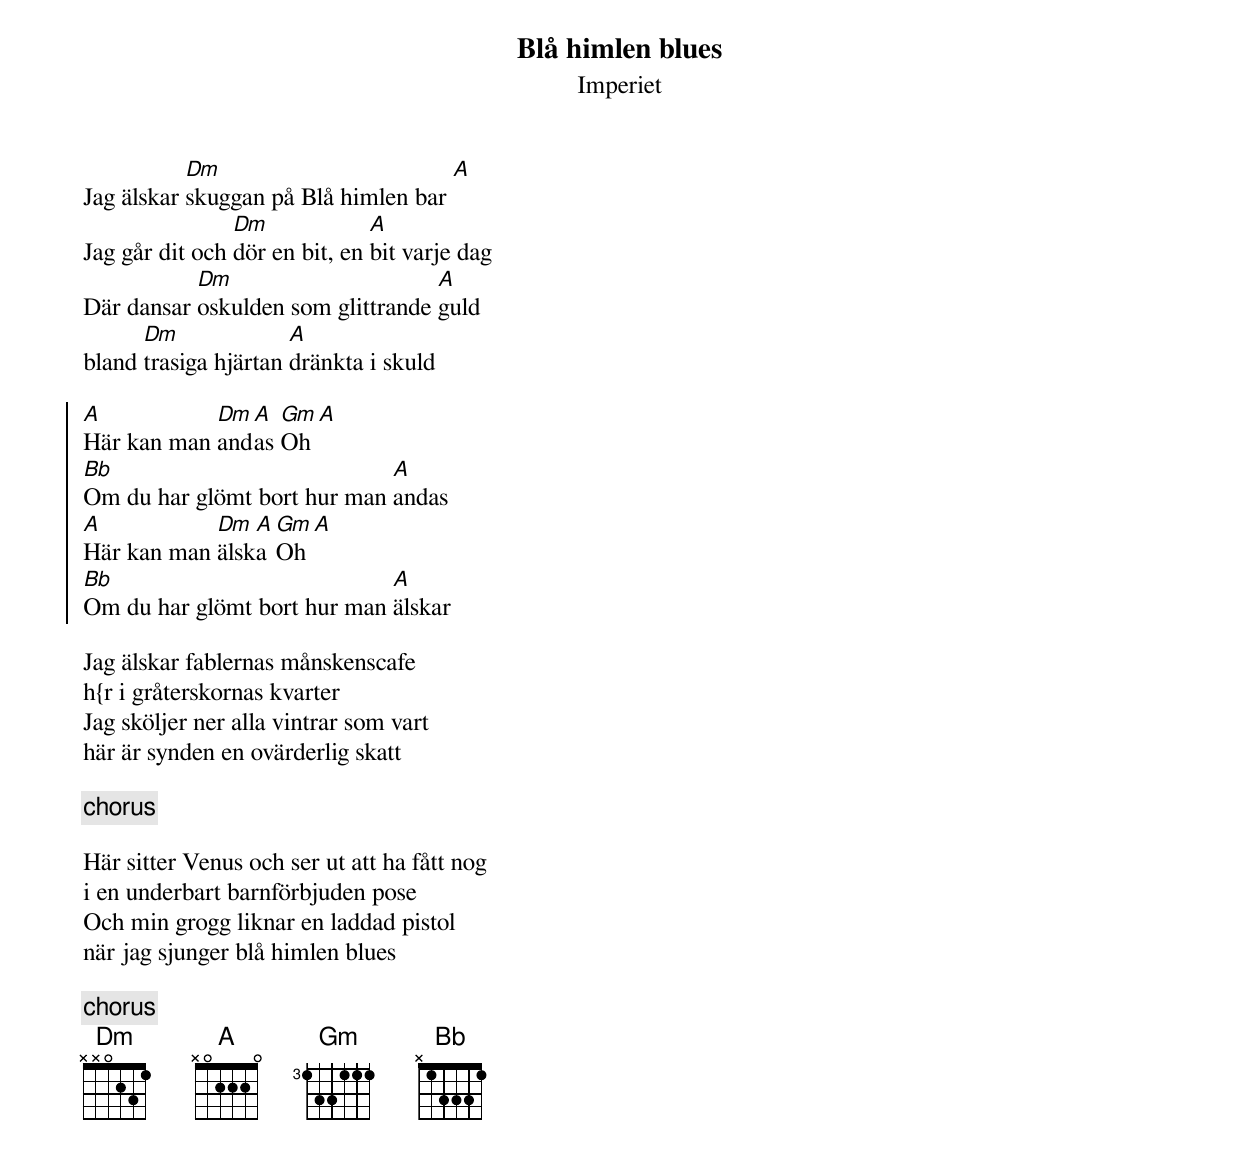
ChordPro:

{t:Blå himlen blues}
{st:Imperiet}

Jag älskar [Dm]skuggan på Blå himlen bar [A]
Jag går dit och [Dm]dör en bit, en [A]bit varje dag
Där dansar [Dm]oskulden som glittrande [A]guld
bland [Dm]trasiga hjärtan [A]dränkta i skuld

{soc}
[A]Här kan man [Dm]and[A]as [Gm]Oh [A]
[Bb]Om du har glömt bort hur man [A]andas
[A]Här kan man [Dm]älsk[A]a [Gm]Oh [A]
[Bb]Om du har glömt bort hur man [A]älskar
{eoc}

Jag älskar fablernas månskenscafe
h{r i gråterskornas kvarter
Jag sköljer ner alla vintrar som vart
här är synden en ovärderlig skatt

{c:chorus}

Här sitter Venus och ser ut att ha fått nog
i en underbart barnförbjuden pose
Och min grogg liknar en laddad pistol
när jag sjunger blå himlen blues

{c:chorus}
